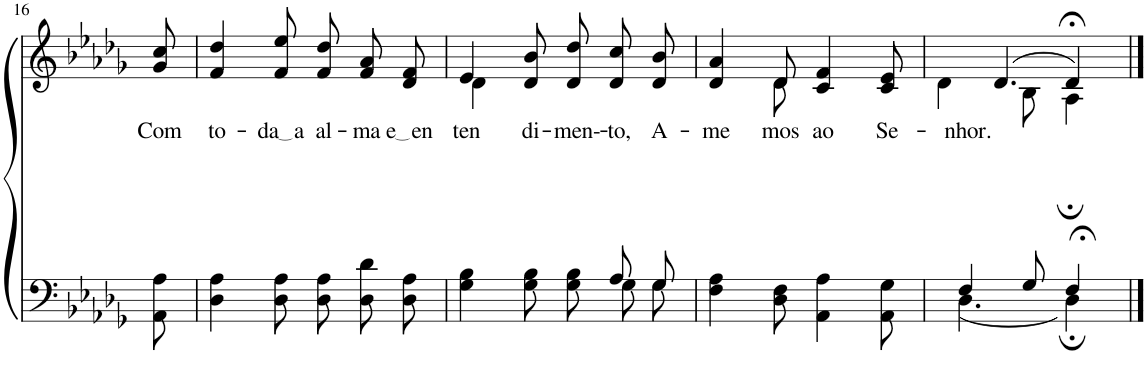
**kern	**kern	**text
*part2	*part1	*part1
*staff2	*staff1	*staff1
*I"Parte III e IV	*I"Parte I e II	*
!!LO:PB:g=z
*clefF4	*clefG2	*
*k[b-e-a-d-g-]	*k[b-e-a-d-g-]	*
*M6/8	*M6/8	*
=16	=16	=16
!	!	!LO:LY:b
8AA-\ 8A-\	8g-/ 8cc/	Com
=17	=17	=17
!	!	!LO:LY:b
4D-\ 4A-\	4f/ 4dd-/	to-
!	!	!LO:LY:b
8D-\ 8A-\	8f/ 8ee-/	da a
!	!	!LO:LY:b
8D-\ 8A-\L	8f/ 8dd-/L	al-
!	!	!LO:LY:b
8D-\ 8d-\	8f/ 8a-/	-ma
!	!	!LO:LY:b
8D-\ 8A-\J	8d-/ 8f/J	e en
=18	=18	=18
*^	*^	*
!	!	!	!	!LO:LY:b
4G-\ 4B-\	2ryy	4e-/	4d-\	-ten-
!	!	!	!	!LO:LY:b
8G-\ 8B-\	.	8d-/ 8b-/	2ryy	-di-
!	!	!	!	!LO:LY:b
8G-\ 8B-\L	.	8d-/ 8dd-/L	.	-men--
!	!	!	!	!LO:LY:b
8G-\	8A-/L	8d-/ 8cc/	.	-to,
!	!	!	!	!LO:LY:b
8G-\J	8G-/J	8d-/ 8b-/J	.	A-
=19	=19	=19	=19	=19
!	!	!	!	!LO:LY:b
*v	*v	*	*	*
4F\ 4A-\	4d-/ 4a-/	4ryy	-me-
!	!	!	!LO:LY:b
8D-\ 8F\	8d-/	8d-\	-mos
!	!	!	!LO:LY:b
4AA-\ 4A-\	4c/ 4f/	4.ryy	ao
!	!	!	!LO:LY:b
8AA-\ 8G-\	8c/ 8e-/	.	Se-
=20	=20	=20	=20
*^	*	*	*
!	!	!	!	!LO:LY:b
4F/	[4.D-\	[4.d-/	4d-\	-nhor.
8G-/	.	.	8B-\	.
4F;</	4D-;\]	4d-;</]	4A-;\	.
*v	*v	*	*	*
*	*v	*v	*
==	==	==
*-	*-	*-
